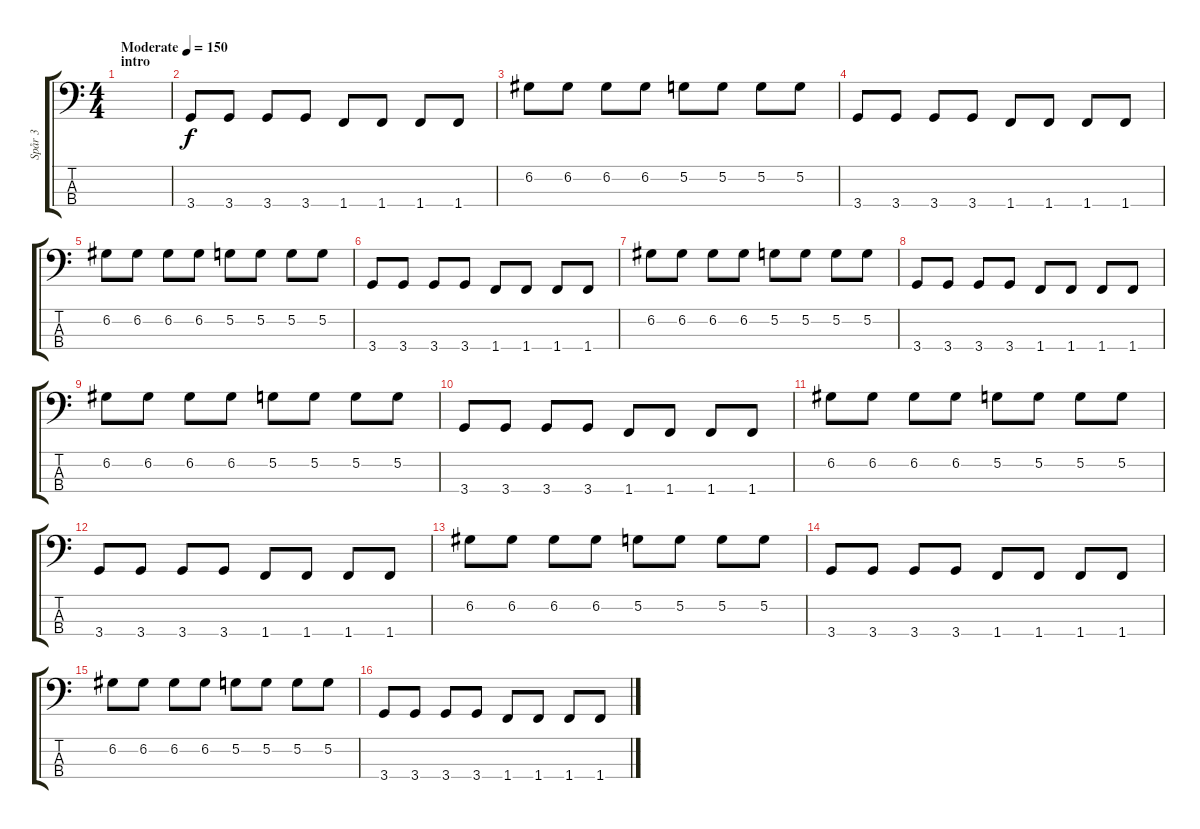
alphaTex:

\track ("Spår 3" "Spår 3") {instrument electricbasspick}
\staff {score tabs}
\tuning (G2 D2 A1 E1) {hide}
\ts (4 4)
\section ("" "intro")
\tempo (150 "Moderate")
\clef f4
\ks c
|
3.4.8 3.4.8 3.4.8 3.4.8 1.4.8 1.4.8 1.4.8 1.4.8 |
6.2.8 6.2.8 6.2.8 6.2.8 5.2.8 5.2.8 5.2.8 5.2.8 |
3.4.8 3.4.8 3.4.8 3.4.8 1.4.8 1.4.8 1.4.8 1.4.8 |
6.2.8 6.2.8 6.2.8 6.2.8 5.2.8 5.2.8 5.2.8 5.2.8 |
3.4.8 3.4.8 3.4.8 3.4.8 1.4.8 1.4.8 1.4.8 1.4.8 |
6.2.8 6.2.8 6.2.8 6.2.8 5.2.8 5.2.8 5.2.8 5.2.8 |
3.4.8 3.4.8 3.4.8 3.4.8 1.4.8 1.4.8 1.4.8 1.4.8 |
6.2.8 6.2.8 6.2.8 6.2.8 5.2.8 5.2.8 5.2.8 5.2.8 |
3.4.8 3.4.8 3.4.8 3.4.8 1.4.8 1.4.8 1.4.8 1.4.8 |
6.2.8 6.2.8 6.2.8 6.2.8 5.2.8 5.2.8 5.2.8 5.2.8 |
3.4.8 3.4.8 3.4.8 3.4.8 1.4.8 1.4.8 1.4.8 1.4.8 |
6.2.8 6.2.8 6.2.8 6.2.8 5.2.8 5.2.8 5.2.8 5.2.8 |
3.4.8 3.4.8 3.4.8 3.4.8 1.4.8 1.4.8 1.4.8 1.4.8 |
6.2.8 6.2.8 6.2.8 6.2.8 5.2.8 5.2.8 5.2.8 5.2.8 |
3.4.8 3.4.8 3.4.8 3.4.8 1.4.8 1.4.8 1.4.8 1.4.8
